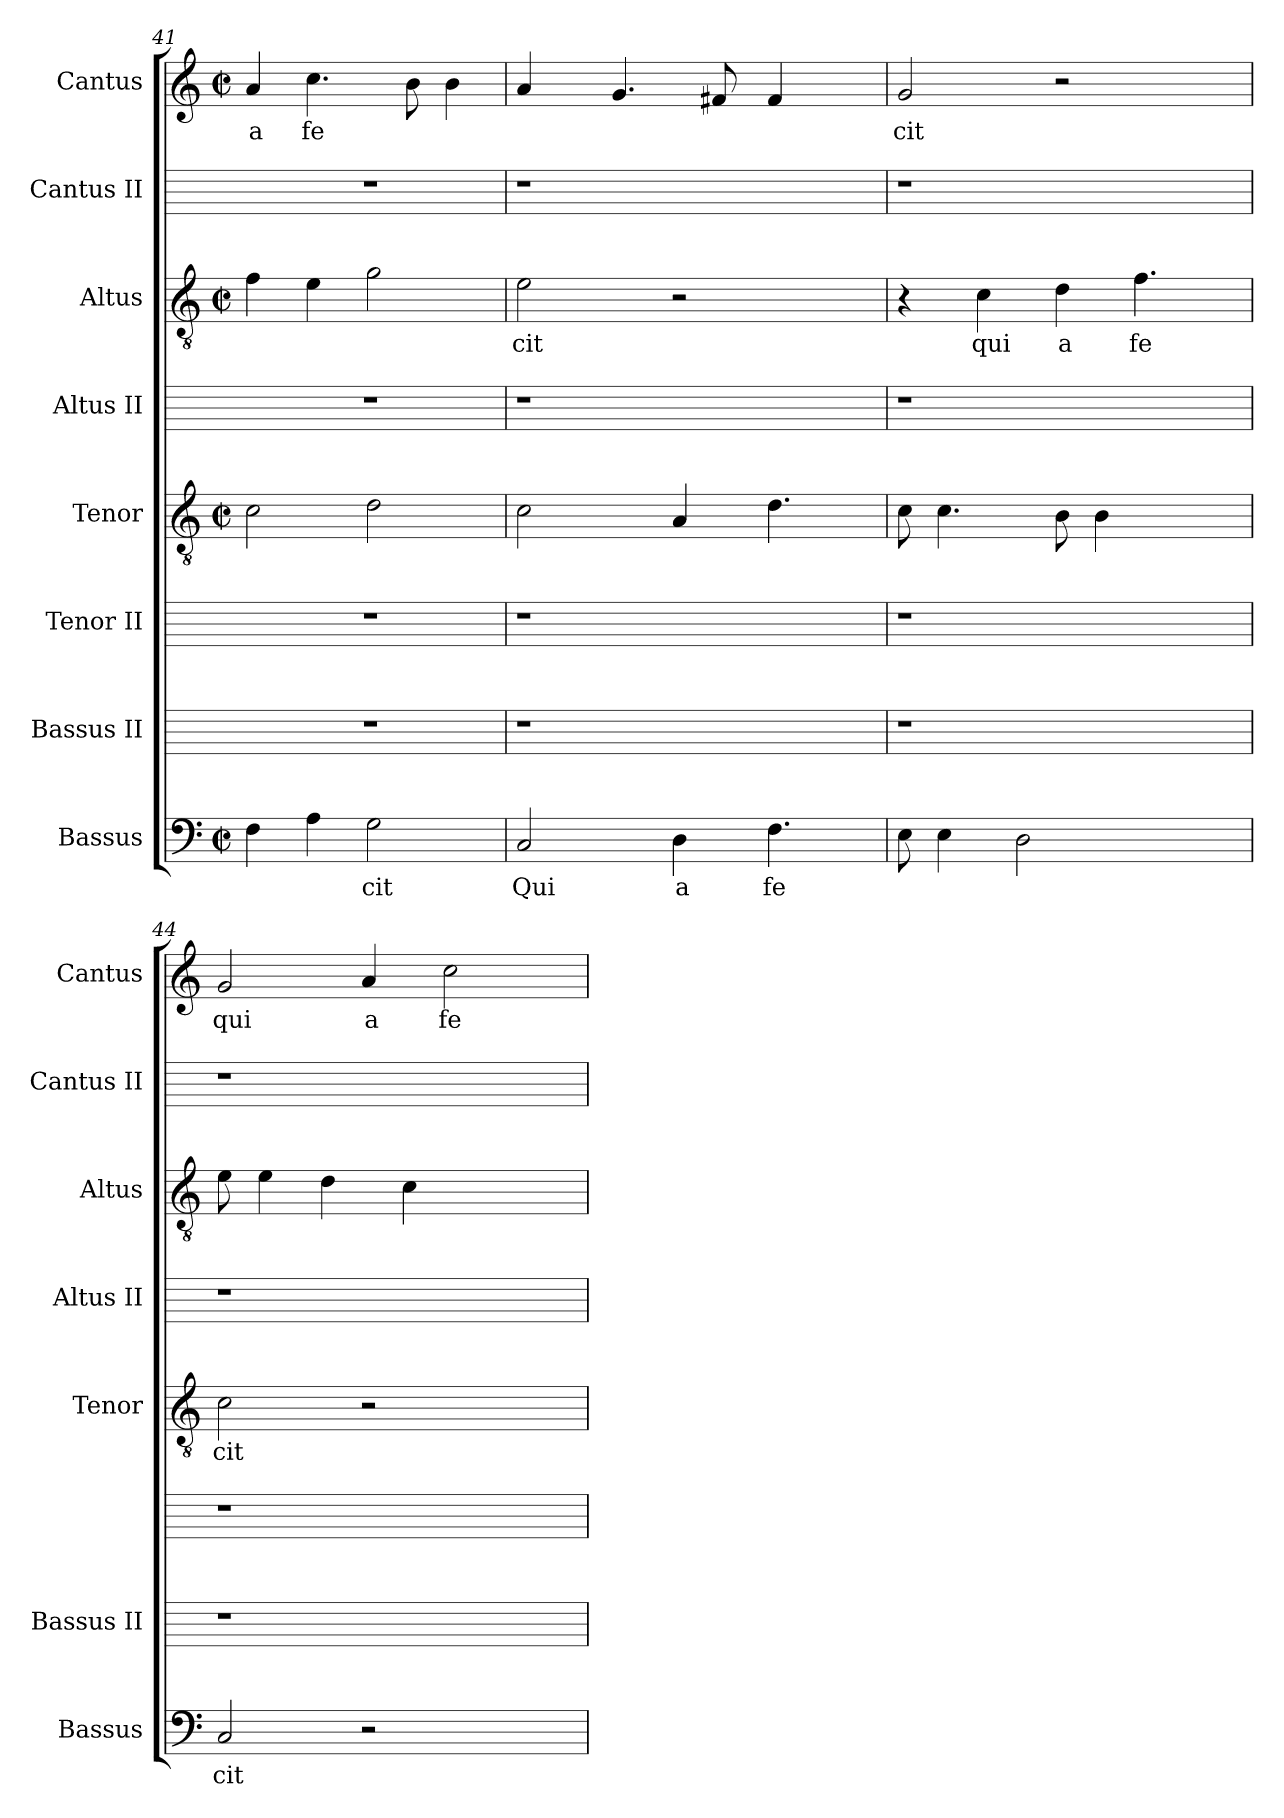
**kern	**text	**kern	**kern	**kern	**text	**kern	**kern	**text	**kern	**kern	**text
*part8	*part8	*part7	*part6	*part5	*part5	*part4	*part3	*part3	*part2	*part1	*part1
*staff8	*staff8	*staff7	*staff6	*staff5	*staff5	*staff4	*staff3	*staff3	*staff2	*staff1	*staff1
*I"Bassus	*	*I"Bassus II	*I"Tenor II	*I"Tenor	*	*I"Altus II	*I"Altus	*	*I"Cantus II	*I"Cantus	*
*I'Bassus	*	*I'Bassus II	*	*I'Tenor	*	*I'Altus II	*I'Altus	*	*I'Cantus II	*I'Cantus	*
*clefF4	*	*	*	*clefGv2	*	*	*clefGv2	*	*	*clefG2	*
*M2/2	*	*	*	*M2/2	*	*	*M2/2	*	*	*M2/2	*
*met(c|)	*	*	*	*met(c|)	*	*	*met(c|)	*	*	*met(c|)	*
=41	=41	=41	=41	=41	=41	=41	=41	=41	=41	=41	=41
!	!	!	!	!	!	!	!	!	!	!	!LO:LY:b:cj
4F\	.	1r	1r	2c\	.	1r	4f\	.	1r	4a>/	a
!	!	!	!	!	!	!	!	!	!	!	!LO:LY:b:cj
4A\	.	.	.	.	.	.	4e\	.	.	4.cc\	fe
!	!LO:LY:b:cj	!	!	!	!	!	!	!	!	!	!
2G\	cit	.	.	2d\	.	.	2g\	.	.	.	.
.	.	.	.	.	.	.	.	.	.	8b\	.
.	.	.	.	.	.	.	.	.	.	4b\	.
!!LO:PB:g=z
=42	=42	=42	=42	=42	=42	=42	=42	=42	=42	=42	=42
!	!LO:LY:b:cj	!	!	!	!	!	!	!LO:LY:b:cj	!	!	!
*	*	*	*	*^	*	*	*	*	*	*^	*
2C/	Qui	1r	1r	2c\	8ryy	.	1r	2e\	cit	1r	4a/	8ryy	.
.	.	.	.	.	32ryy	.	.	.	.	.	.	64ryy	.
.	.	.	.	.	.	.	.	.	.	.	.	2ryy	.
.	.	.	.	.	2ryy	.	.	.	.	.	.	.	.
.	.	.	.	.	.	.	.	.	.	.	4.g/	.	.
!	!LO:LY:b:cj	!	!	!	!	!	!	!	!	!	!	!	!
4D\	a	.	.	4A/	.	.	.	2r	.	.	.	.	.
.	.	.	.	.	.	.	.	.	.	.	8f#/	.	.
.	.	.	.	.	.	.	.	.	.	.	.	4ryy	.
.	.	.	.	.	4...ryy	.	.	.	.	.	.	.	.
!	!LO:LY:b:cj	!	!	!	!	!	!	!	!	!	!	!	!
4.F\	fe	.	.	4.d\	.	.	.	.	.	.	4f#/	.	.
.	.	.	.	.	.	.	.	.	.	.	.	8...ryy	.
.	.	8ryy	8ryy	.	.	.	8ryy	8ryy	.	8ryy	8ryy	.	.
=43	=43	=43	=43	=43	=43	=43	=43	=43	=43	=43	=43	=43	=43
!	!	!	!	!	!	!	!	!	!	!	!	!	!LO:LY:b:cj
*	*	*	*	*v	*v	*	*	*	*	*	*v	*v	*
8E\	.	1r	1r	8c\	.	1r	4r	.	1r	2g/	cit
4E\	.	.	.	4.c\	.	.	.	.	.	.	.
!	!	!	!	!	!	!	!	!LO:LY:b:cj	!	!	!
.	.	.	.	.	.	.	4c\	qui	.	.	.
2D\	.	.	.	.	.	.	.	.	.	.	.
!	!	!	!	!	!	!	!	!LO:LY:b:cj	!	!	!
.	.	.	.	8B\	.	.	4d\	a	.	2r	.
.	.	.	.	4B\	.	.	.	.	.	.	.
!	!	!	!	!	!	!	!	!LO:LY:b:cj	!	!	!
.	.	.	.	.	.	.	4.f\	fe	.	.	.
4ryy	.	.	.	4ryy	.	.	.	.	.	.	.
.	.	8ryy	8ryy	.	.	8ryy	.	.	8ryy	8ryy	.
=44	=44	=44	=44	=44	=44	=44	=44	=44	=44	=44	=44
!	!LO:LY:b:cj	!	!	!	!LO:LY:b:cj	!	!	!	!	!	!LO:LY:b:cj
2C/	cit	1r	1r	2c\	cit	1r	8e\	.	1r	2g/	qui
.	.	.	.	.	.	.	4e\	.	.	.	.
.	.	.	.	.	.	.	4d\	.	.	.	.
!	!	!	!	!	!	!	!	!	!	!	!LO:LY:b:cj
2r	.	.	.	2r	.	.	.	.	.	4a/	a
.	.	.	.	.	.	.	4c\	.	.	.	.
!	!	!	!	!	!	!	!	!	!	!	!LO:LY:b:cj
.	.	.	.	.	.	.	.	.	.	2cc\	fe
.	.	.	.	.	.	.	4.ryy	.	.	.	.
4ryy	.	4ryy	4ryy	4ryy	.	4ryy	.	.	4ryy	.	.
=	=	=	=	=	=	=	=	=	=	=	=
*-	*-	*-	*-	*-	*-	*-	*-	*-	*-	*-	*-
